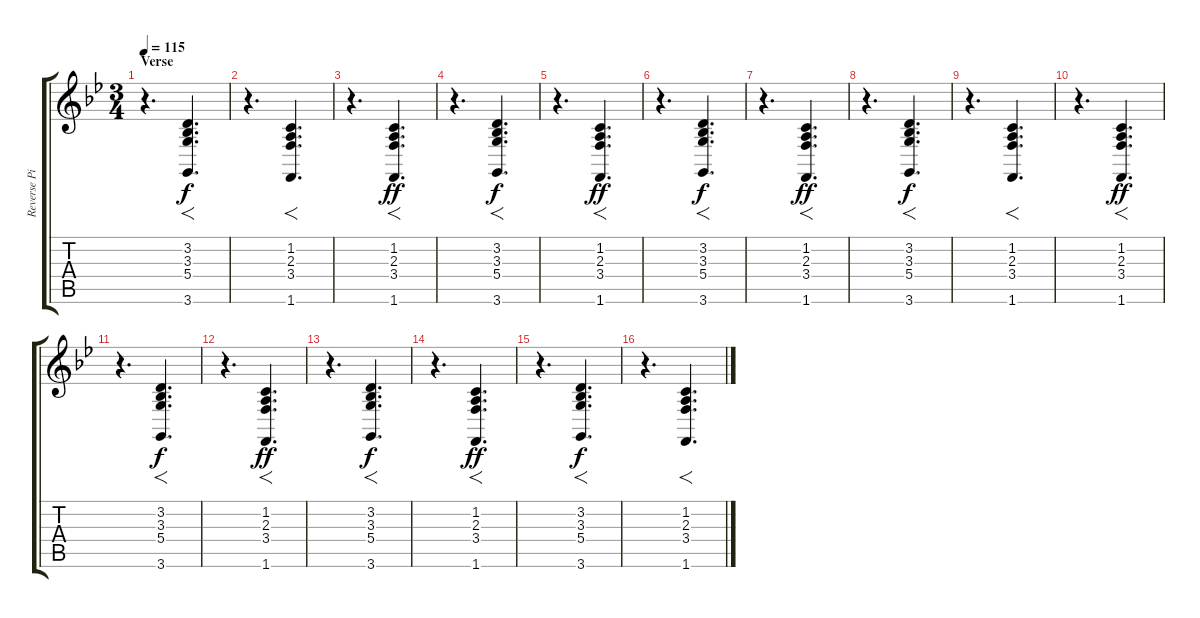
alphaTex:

\track ("Reverse Piano" "Reverse Pi") {instrument acousticgrandpiano}
\staff {score tabs}
\tuning (E4 B3 G3 D3 A2 E2) {hide}
\ts (3 4)
\section ("" "Verse")
\tempo 115
\clef g2
\ks gminor
r.4{d dy ff} (3.2 3.3 5.4 3.6).4{f d dy f} |
r.4{d} (1.2 2.3 3.4 1.6).4{f d} |
r.4{d} (1.2 2.3 3.4 1.6).4{f d dy ff} |
r.4{d} (3.2 3.3 5.4 3.6).4{f d dy f} |
r.4{d} (1.2 2.3 3.4 1.6).4{f d dy ff} |
r.4{d} (3.2 3.3 5.4 3.6).4{f d dy f} |
r.4{d} (1.2 2.3 3.4 1.6).4{f d dy ff} |
r.4{d} (3.2 3.3 5.4 3.6).4{f d dy f} |
r.4{d} (1.2 2.3 3.4 1.6).4{f d} |
r.4{d} (1.2 2.3 3.4 1.6).4{f d dy ff} |
r.4{d} (3.2 3.3 5.4 3.6).4{f d dy f} |
r.4{d} (1.2 2.3 3.4 1.6).4{f d dy ff} |
r.4{d} (3.2 3.3 5.4 3.6).4{f d dy f} |
r.4{d} (1.2 2.3 3.4 1.6).4{f d dy ff} |
r.4{d} (3.2 3.3 5.4 3.6).4{f d dy f} |
r.4{d} (1.2 2.3 3.4 1.6).4{f d}
